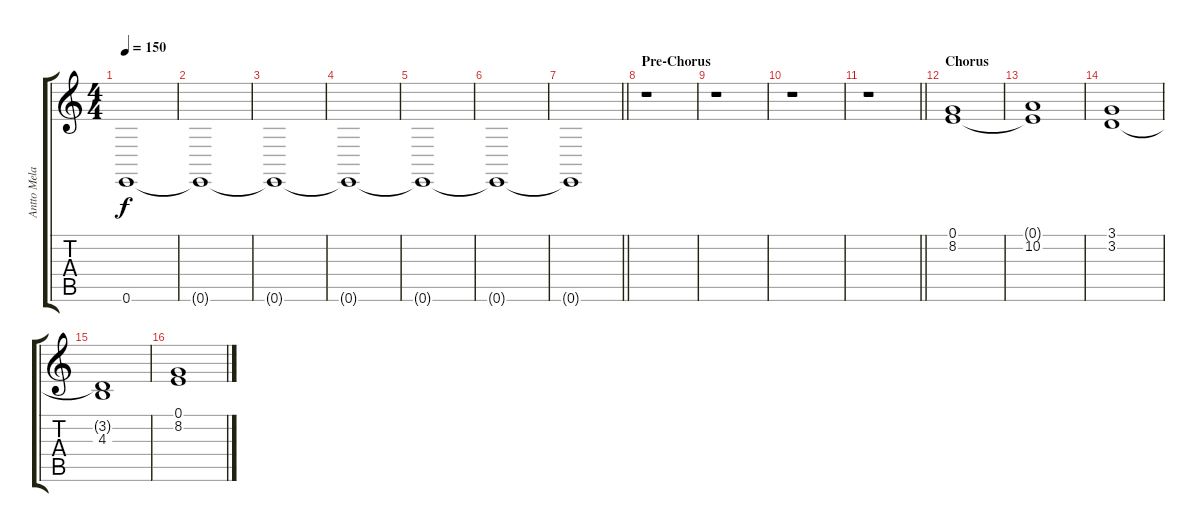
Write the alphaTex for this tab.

\track ("Antto Melasniemi (Keyboard)" "Antto Mela") {instrument synthvoice}
\staff {score tabs}
\tuning (E4 B3 G3 D3 A2 E2) {hide}
\ts (4 4)
\tempo 150
\clef g2
\ks c
0.6{t}.1{dy f} |
0.6{t}.1 |
0.6{t}.1 |
0.6{t}.1 |
0.6{t}.1 |
0.6{t}.1 |
\barLineRight lightlight
0.6{t}.1 |
\section ("" "Pre-Chorus")
r.1{volume 14 balance 8 instrument synthvoice} |
r.1 |
r.1 |
\barLineRight lightlight
r.1 |
\section ("" "Chorus")
(0.1 8.2).1 |
(0.1{t} 10.2).1 |
(3.1 3.2).1 |
(3.2{t} 4.3).1 |
(0.1 8.2).1
